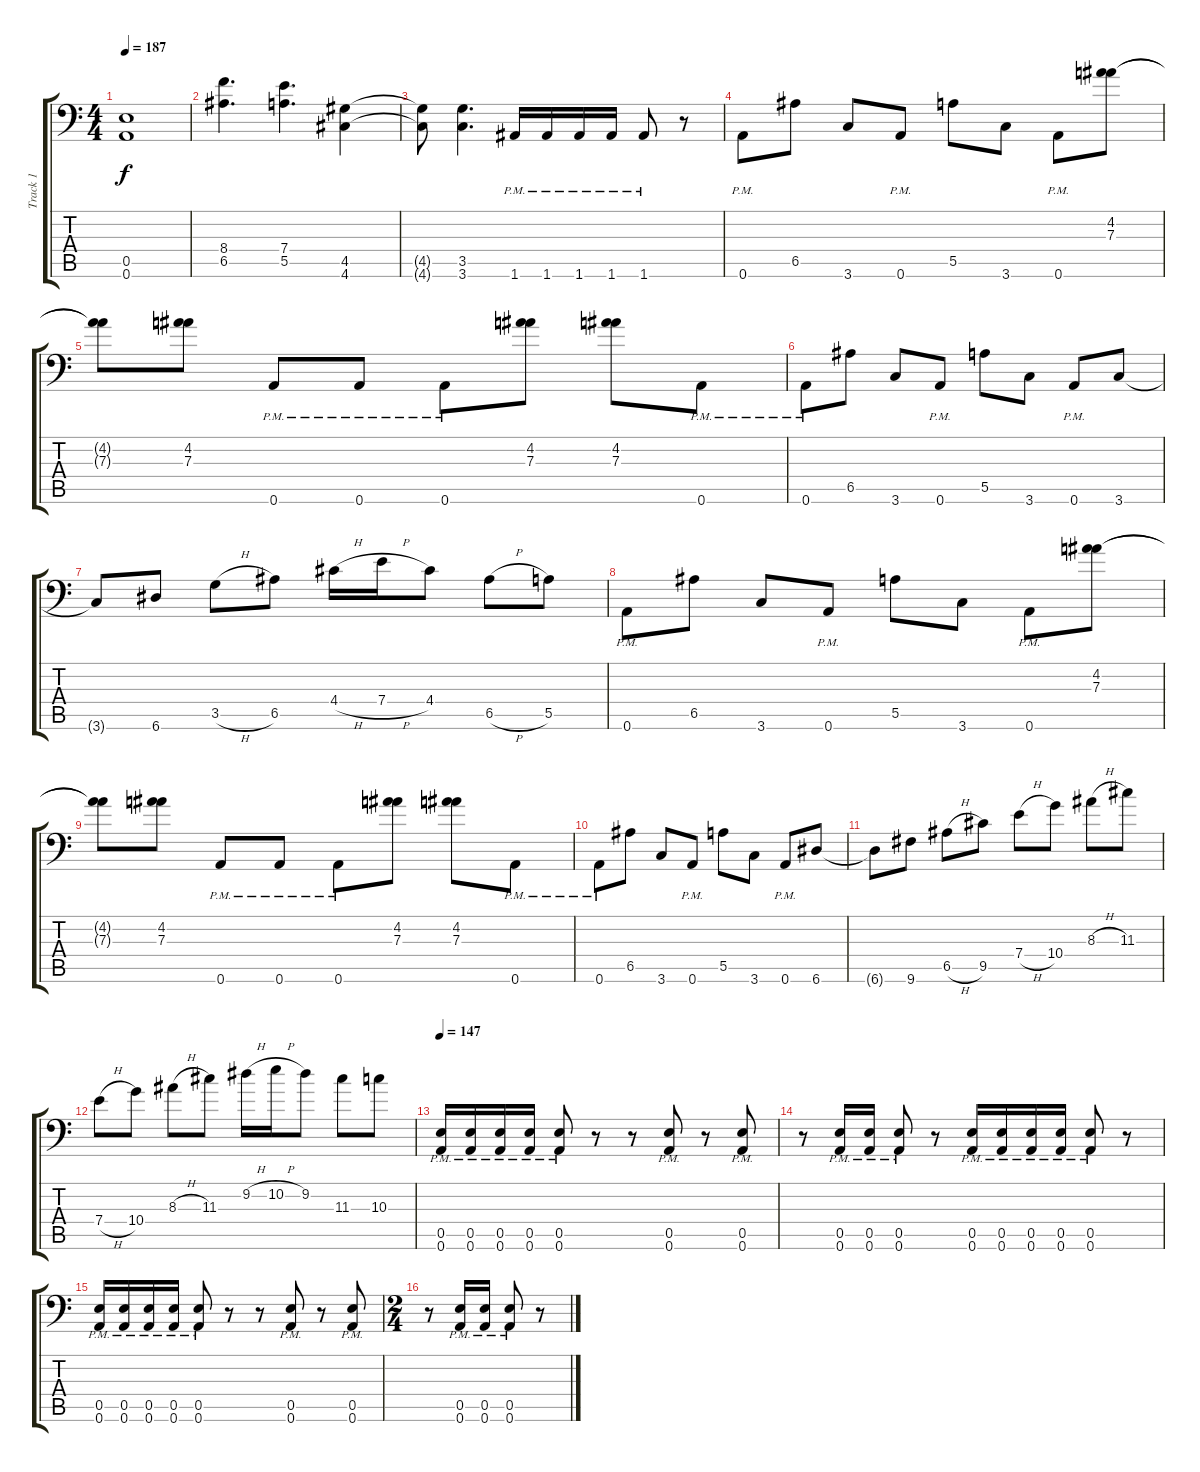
\track ("Track 1" "Track 1") {instrument distortionguitar}
\staff {score tabs}
\tuning (B3 Gb3 D3 A2 E2 A1) {hide}
\ts (4 4)
\tempo 187
\clef f4
\ks c
(0.5{t} 0.6{t}).1{dy f} |
(8.4 6.5).4{d} (7.4 5.5).4{d} (4.5 4.6).4 |
(4.5{t} 4.6{t}).8 (3.5 3.6).4{d} 1.6{pm}.16 1.6{pm}.16 1.6{pm}.16 1.6{pm}.16 1.6{pm}.8 r.8 |
0.6{pm}.8 6.5.8 3.6.8 0.6{pm}.8 5.5.8 3.6.8 0.6{pm}.8 (4.2 7.3).8 |
(4.2{t} 7.3{t}).8 (4.2 7.3).8 0.6{pm}.8 0.6{pm}.8 0.6{pm}.8 (4.2 7.3).8 (4.2 7.3).8 0.6{pm}.8 |
0.6{pm}.8 6.5.8 3.6.8 0.6{pm}.8 5.5.8 3.6.8 0.6{pm}.8 3.6.8 |
3.6{t}.8 6.6.8 3.5{h}.8 6.5.8 4.4{h}.16 7.4{h}.16 4.4.8 6.5{h}.8 5.5.8 |
0.6{pm}.8 6.5.8 3.6.8 0.6{pm}.8 5.5.8 3.6.8 0.6{pm}.8 (4.2 7.3).8 |
(4.2{t} 7.3{t}).8 (4.2 7.3).8 0.6{pm}.8 0.6{pm}.8 0.6{pm}.8 (4.2 7.3).8 (4.2 7.3).8 0.6{pm}.8 |
0.6{pm}.8 6.5.8 3.6.8 0.6{pm}.8 5.5.8 3.6.8 0.6{pm}.8 6.6.8 |
6.6{t}.8 9.6.8 6.5{h}.8 9.5.8 7.4{h}.8 10.4.8 8.3{h}.8 11.3.8 |
7.4{h}.8 10.4.8 8.3{h}.8 11.3.8 9.2{h}.16 10.2{h}.16 9.2.8 11.3.8 10.3.8 |
\tempo 147
(0.5{pm} 0.6{pm}).16 (0.5{pm} 0.6{pm}).16 (0.5{pm} 0.6{pm}).16 (0.5{pm} 0.6{pm}).16 (0.5{pm} 0.6{pm}).8 r.8 r.8 (0.5{pm} 0.6{pm}).8 r.8 (0.5{pm} 0.6{pm}).8 |
r.8 (0.5{pm} 0.6{pm}).16 (0.5{pm} 0.6{pm}).16 (0.5{pm} 0.6{pm}).8 r.8 (0.5{pm} 0.6{pm}).16 (0.5{pm} 0.6{pm}).16 (0.5{pm} 0.6{pm}).16 (0.5{pm} 0.6{pm}).16 (0.5{pm} 0.6{pm}).8 r.8 |
(0.5{pm} 0.6{pm}).16 (0.5{pm} 0.6{pm}).16 (0.5{pm} 0.6{pm}).16 (0.5{pm} 0.6{pm}).16 (0.5{pm} 0.6{pm}).8 r.8 r.8 (0.5{pm} 0.6{pm}).8 r.8 (0.5{pm} 0.6{pm}).8 |
\ts (2 4)
r.8 (0.5{pm} 0.6{pm}).16 (0.5{pm} 0.6{pm}).16 (0.5{pm} 0.6{pm}).8 r.8
